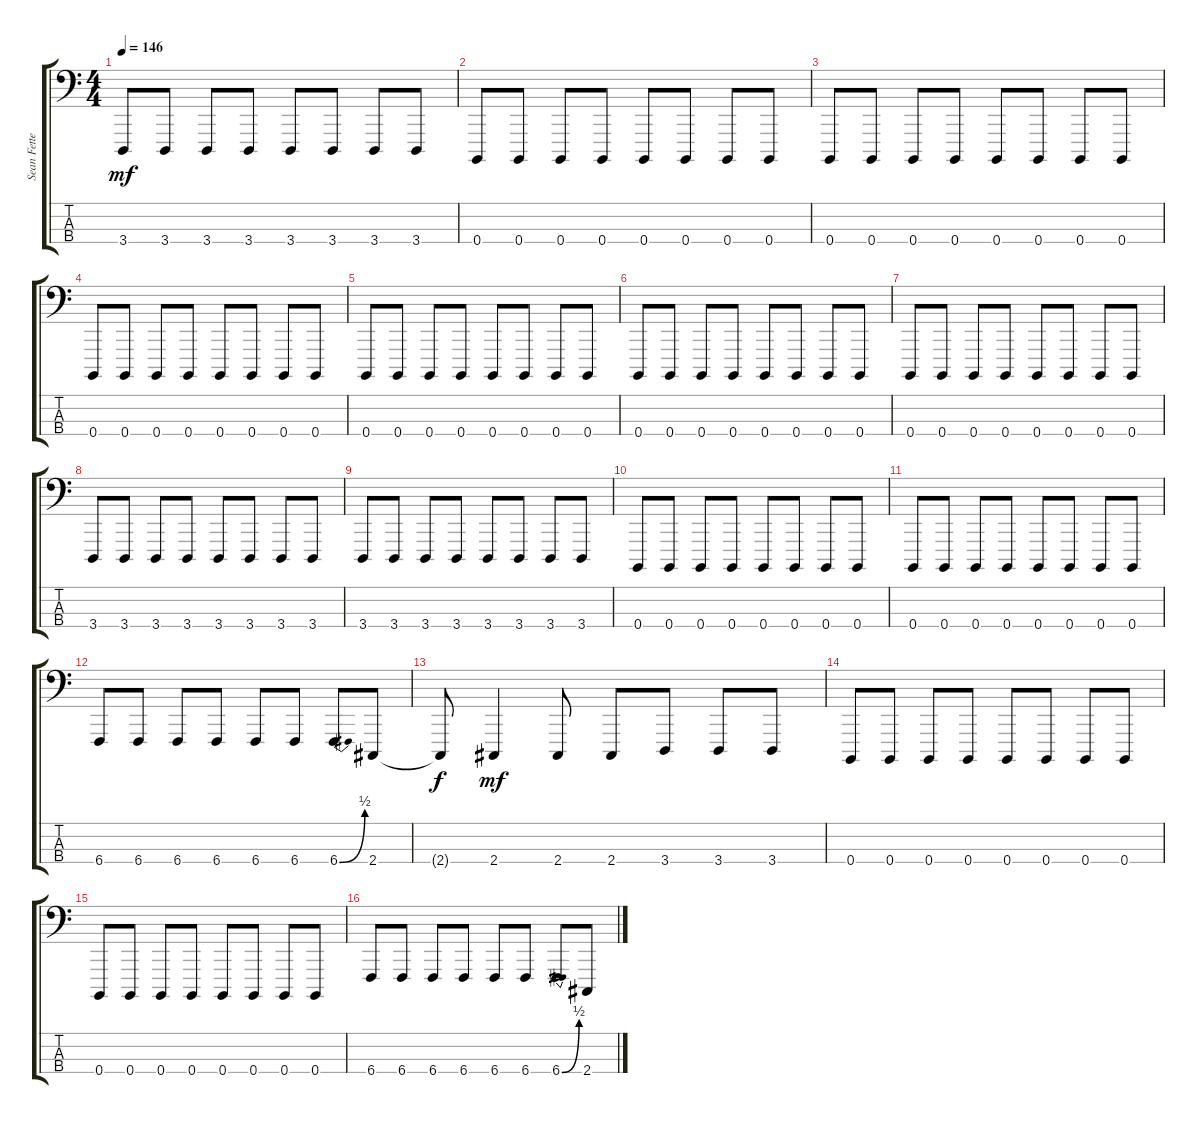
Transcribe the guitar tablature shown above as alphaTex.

\track ("Sean Fetterman" "Sean Fette") {instrument lead8bassandlead}
\staff {score tabs}
\tuning (G2 D2 A1 B0) {hide}
\ts (4 4)
\tempo 146
\clef f4
\ks c
3.4.8{dy mf} 3.4.8 3.4.8 3.4.8 3.4.8 3.4.8 3.4.8 3.4.8 |
0.4.8 0.4.8 0.4.8 0.4.8 0.4.8 0.4.8 0.4.8 0.4.8 |
0.4.8 0.4.8 0.4.8 0.4.8 0.4.8 0.4.8 0.4.8 0.4.8 |
0.4.8 0.4.8 0.4.8 0.4.8 0.4.8 0.4.8 0.4.8 0.4.8 |
0.4.8 0.4.8 0.4.8 0.4.8 0.4.8 0.4.8 0.4.8 0.4.8 |
0.4.8 0.4.8 0.4.8 0.4.8 0.4.8 0.4.8 0.4.8 0.4.8 |
0.4.8 0.4.8 0.4.8 0.4.8 0.4.8 0.4.8 0.4.8 0.4.8 |
3.4.8 3.4.8 3.4.8 3.4.8 3.4.8 3.4.8 3.4.8 3.4.8 |
3.4.8 3.4.8 3.4.8 3.4.8 3.4.8 3.4.8 3.4.8 3.4.8 |
0.4.8 0.4.8 0.4.8 0.4.8 0.4.8 0.4.8 0.4.8 0.4.8 |
0.4.8 0.4.8 0.4.8 0.4.8 0.4.8 0.4.8 0.4.8 0.4.8 |
6.4.8 6.4.8 6.4.8 6.4.8 6.4.8 6.4.8 6.4{be (bend 0 0 60 2)}.8 2.4.8 |
2.4{t}.8{dy f} 2.4.4{dy mf} 2.4.8 2.4.8 3.4.8 3.4.8 3.4.8 |
0.4.8 0.4.8 0.4.8 0.4.8 0.4.8 0.4.8 0.4.8 0.4.8 |
0.4.8 0.4.8 0.4.8 0.4.8 0.4.8 0.4.8 0.4.8 0.4.8 |
6.4.8 6.4.8 6.4.8 6.4.8 6.4.8 6.4.8 6.4{be (bend 0 0 60 2)}.8 2.4.8
